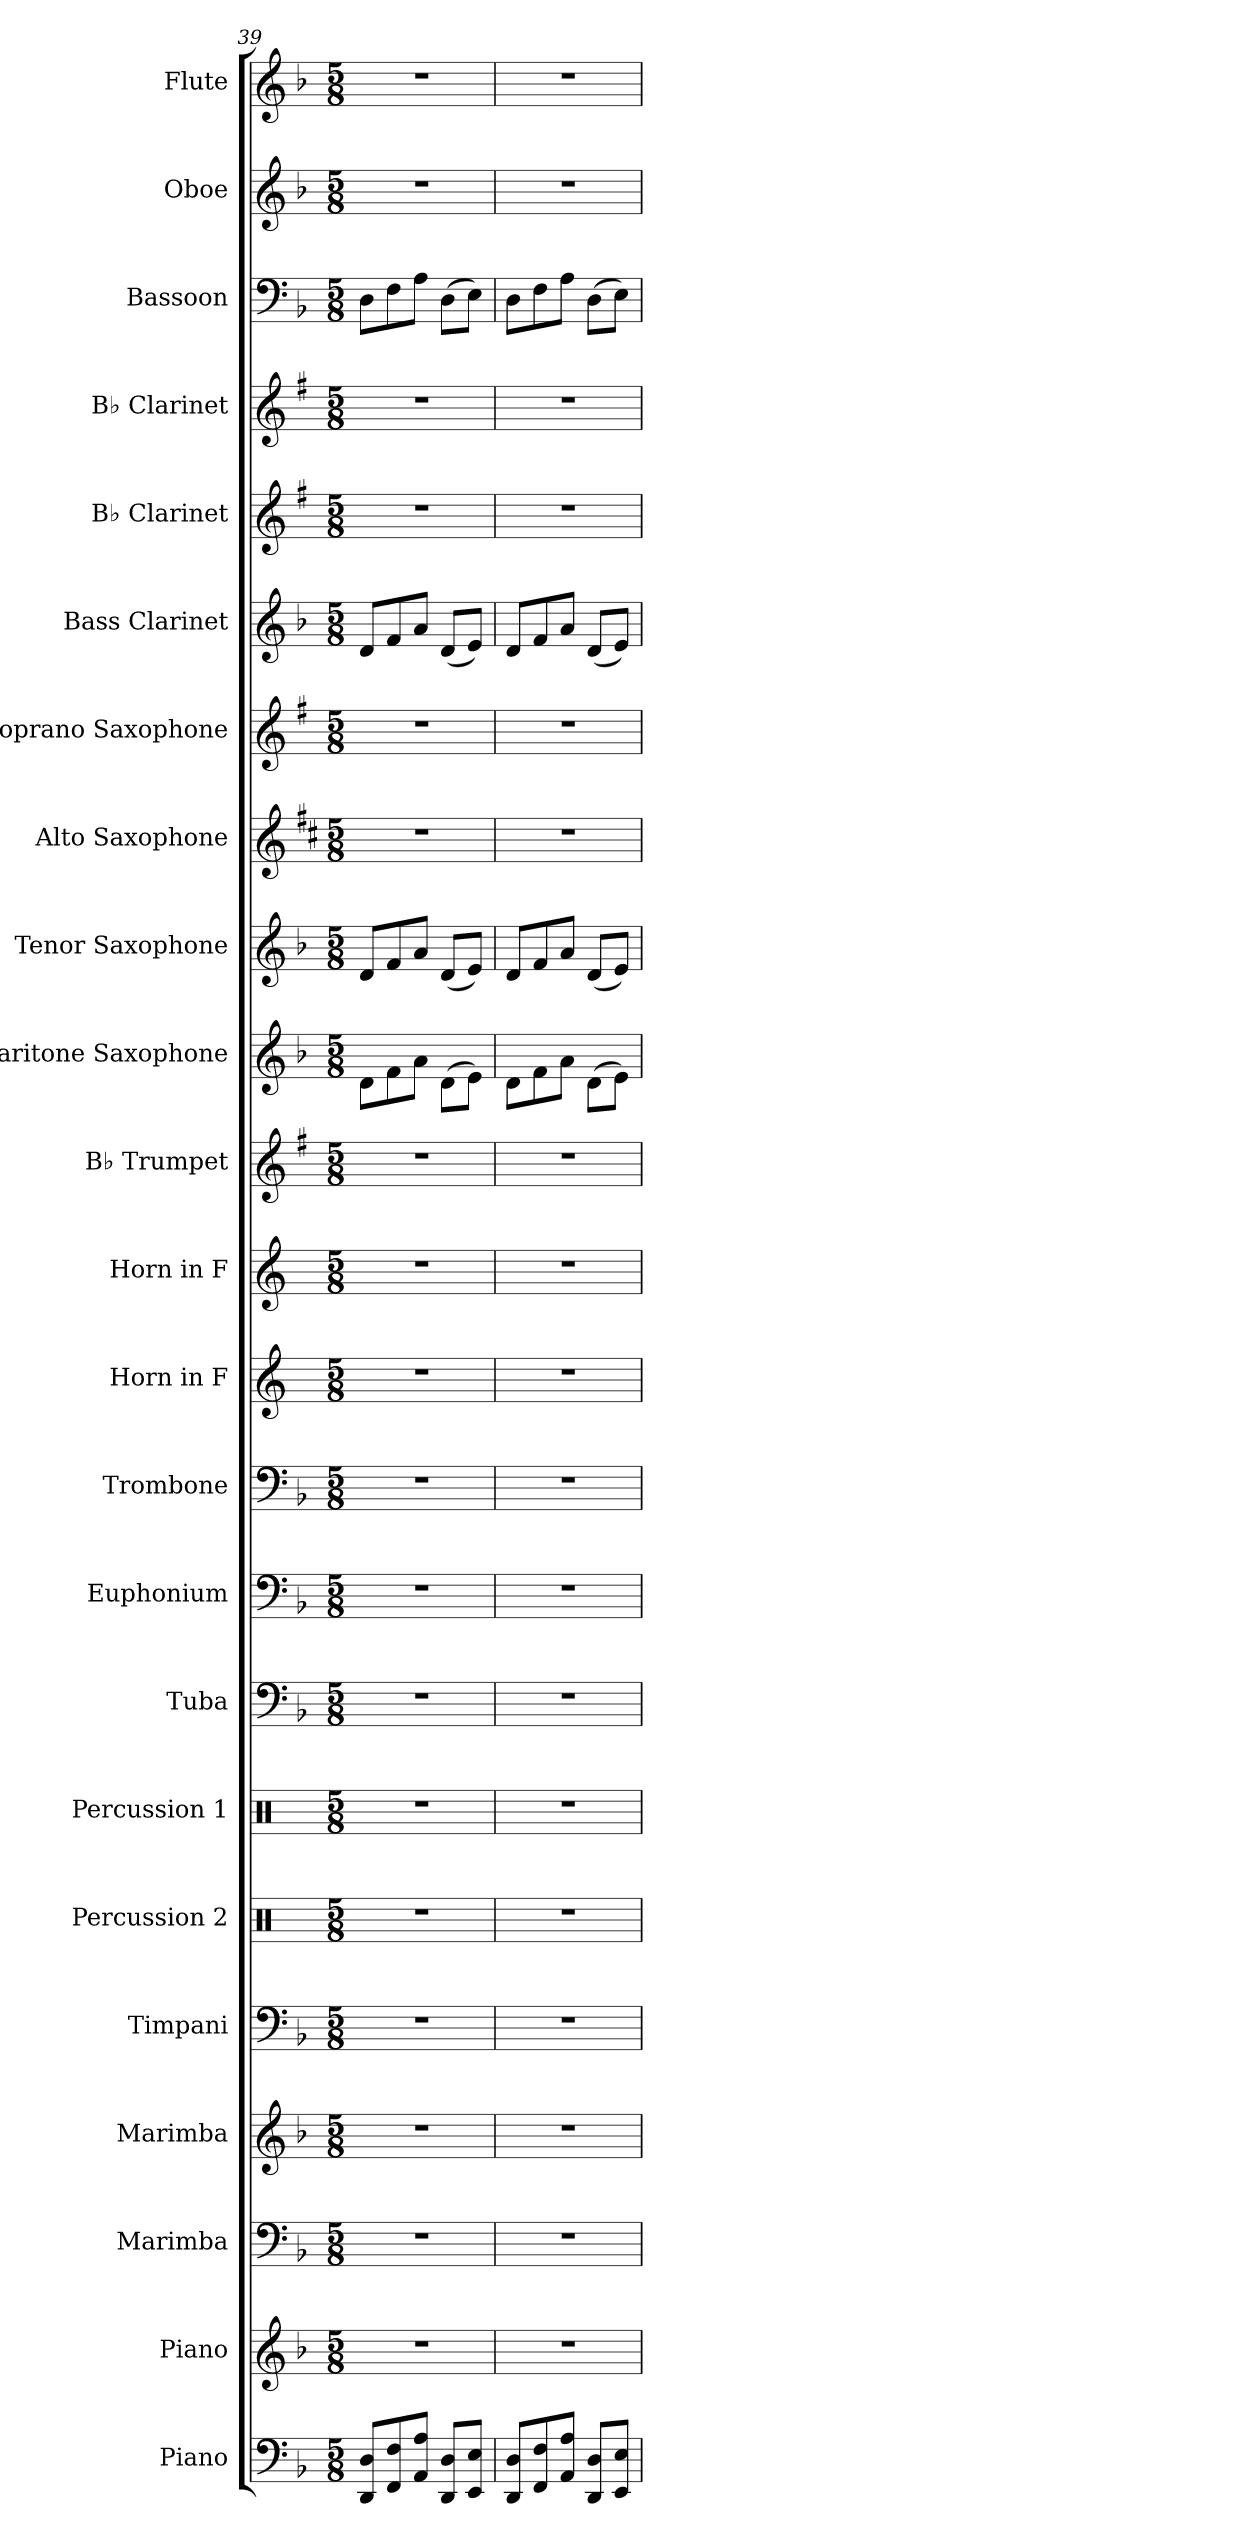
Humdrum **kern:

**kern	**kern	**kern	**kern	**kern	**kern	**kern	**kern	**kern	**kern	**kern	**kern	**kern	**kern	**kern	**kern	**kern	**kern	**kern	**kern	**kern	**kern	**kern
*part23	*part22	*part21	*part20	*part19	*part18	*part17	*part16	*part15	*part14	*part13	*part12	*part11	*part10	*part9	*part8	*part7	*part6	*part5	*part4	*part3	*part2	*part1
*staff23	*staff22	*staff21	*staff20	*staff19	*staff18	*staff17	*staff16	*staff15	*staff14	*staff13	*staff12	*staff11	*staff10	*staff9	*staff8	*staff7	*staff6	*staff5	*staff4	*staff3	*staff2	*staff1
*I"Piano	*I"Piano	*I"Marimba	*I"Marimba	*I"Timpani	*I"Percussion 2	*I"Percussion 1	*I"Tuba	*I"Euphonium	*I"Trombone	*I"Horn in F	*I"Horn in F	*I"B♭ Trumpet	*I"Baritone Saxophone	*I"Tenor Saxophone	*I"Alto Saxophone	*I"Soprano Saxophone	*I"Bass Clarinet	*I"B♭ Clarinet	*I"B♭ Clarinet	*I"Bassoon	*I"Oboe	*I"Flute
*I'Pno.	*I'Pno.	*I'Mrm.	*I'Mrm.	*I'Timp.	*I'Pr. 2	*I'Pr. 1	*I'Tu.	*I'Eu.	*I'Trb.	*	*	*I'B♭ Tpt.	*I'Bar. Sax.	*I'T. Sax.	*I'A. Sax.	*I'S. Sax.	*I'B. Cl.	*I'B♭ Cl.	*I'B♭ Cl.	*I'Bsn.	*I'Ob.	*I'Fl.
*clefF4	*clefG2	*clefF4	*clefG2	*clefF4	*clefX	*clefX	*clefF4	*clefF4	*clefF4	*clefG2	*clefG2	*clefG2	*clefG2	*clefG2	*clefG2	*clefG2	*clefG2	*clefG2	*clefG2	*clefF4	*clefG2	*clefG2
*	*	*	*	*	*	*	*	*	*	*ITrd4c7	*ITrd4c7	*ITrd1c2	*ITrd12c21	*ITrd8c14	*ITrd5c9	*ITrd1c2	*ITrd8c14	*ITrd1c2	*ITrd1c2	*	*	*
*k[b-]	*k[b-]	*k[b-]	*k[b-]	*k[b-]	*k[]	*k[]	*k[b-]	*k[b-]	*k[b-]	*k[b-]	*k[b-]	*k[b-]	*k[b-]	*k[b-]	*k[b-]	*k[b-]	*k[b-]	*k[b-]	*k[b-]	*k[b-]	*k[b-]	*k[b-]
*M5/8	*M5/8	*M5/8	*M5/8	*M5/8	*M5/8	*M5/8	*M5/8	*M5/8	*M5/8	*M5/8	*M5/8	*M5/8	*M5/8	*M5/8	*M5/8	*M5/8	*M5/8	*M5/8	*M5/8	*M5/8	*M5/8	*M5/8
=39	=39	=39	=39	=39	=39	=39	=39	=39	=39	=39	=39	=39	=39	=39	=39	=39	=39	=39	=39	=39	=39	=39
8DD/ 8D/L	8%5r	8%5r	8%5r	8%5r	8%5r	8%5r	8%5r	8%5r	8%5r	8%5r	8%5r	8%5r	8D\L	8D/L	8%5r	8%5r	8D/L	8%5r	8%5r	8D\L	8%5r	8%5r
8FF/ 8F/	.	.	.	.	.	.	.	.	.	.	.	.	8F\	8F/	.	.	8F/	.	.	8F\	.	.
8AA/ 8A/J	.	.	.	.	.	.	.	.	.	.	.	.	8A\J	8A/J	.	.	8A/J	.	.	8A\J	.	.
8DD/ 8D/L	.	.	.	.	.	.	.	.	.	.	.	.	(8D\L	(8D/L	.	.	(8D/L	.	.	(8D\L	.	.
8EE/ 8E/J	.	.	.	.	.	.	.	.	.	.	.	.	8E\J)	8E/J)	.	.	8E/J)	.	.	8E\J)	.	.
!!LO:PB:g=z
=40	=40	=40	=40	=40	=40	=40	=40	=40	=40	=40	=40	=40	=40	=40	=40	=40	=40	=40	=40	=40	=40	=40
8DD/ 8D/L	8%5r	8%5r	8%5r	8%5r	8%5r	8%5r	8%5r	8%5r	8%5r	8%5r	8%5r	8%5r	8D\L	8D/L	8%5r	8%5r	8D/L	8%5r	8%5r	8D\L	8%5r	8%5r
8FF/ 8F/	.	.	.	.	.	.	.	.	.	.	.	.	8F\	8F/	.	.	8F/	.	.	8F\	.	.
8AA/ 8A/J	.	.	.	.	.	.	.	.	.	.	.	.	8A\J	8A/J	.	.	8A/J	.	.	8A\J	.	.
8DD/ 8D/L	.	.	.	.	.	.	.	.	.	.	.	.	(8D\L	(8D/L	.	.	(8D/L	.	.	(8D\L	.	.
8EE/ 8E/J	.	.	.	.	.	.	.	.	.	.	.	.	8E\J)	8E/J)	.	.	8E/J)	.	.	8E\J)	.	.
=	=	=	=	=	=	=	=	=	=	=	=	=	=	=	=	=	=	=	=	=	=	=
*-	*-	*-	*-	*-	*-	*-	*-	*-	*-	*-	*-	*-	*-	*-	*-	*-	*-	*-	*-	*-	*-	*-
